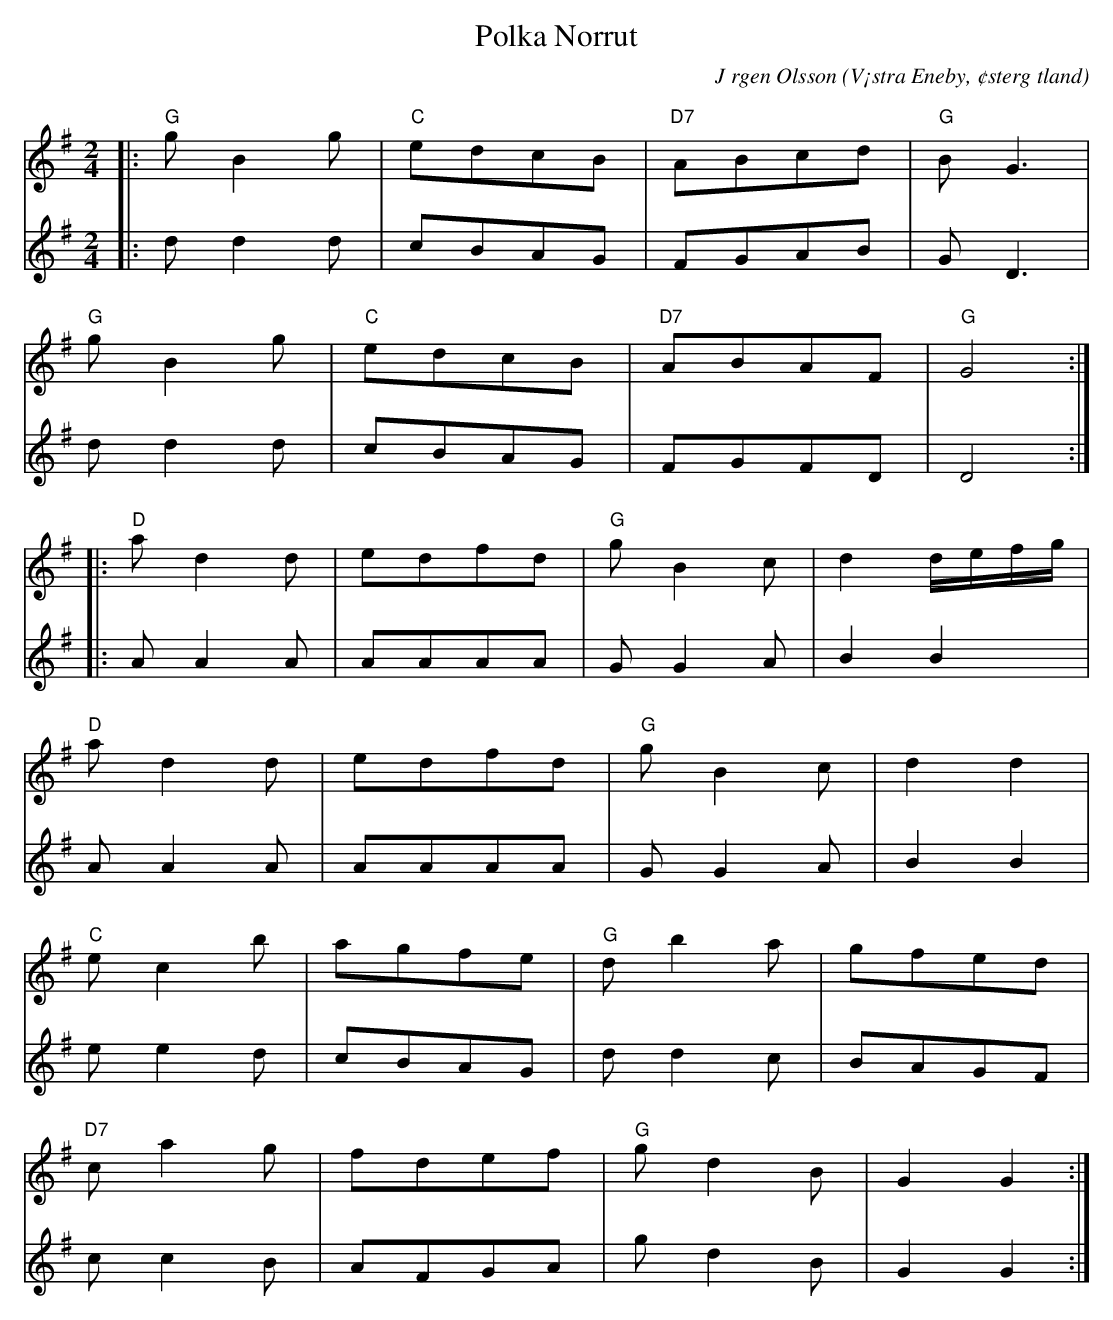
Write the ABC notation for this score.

X:1
T:Polka Norrut
C:J rgen Olsson
O:V¡stra Eneby, ¢sterg tland
Q:115
M:2/4
L:1/8
K:G
V:1
|:"G" gB2g|"C" edcB|"D7" ABcd|"G" B G3|
  "G" gB2g|"C" edcB|"D7" ABAF|"G" G4 :|
|:"D" ad2d|edfd   |"G" gB2c |d2d/2e/2f/2g/2|
"D" ad2d|edfd   |"G" gB2c |d2d2   |
"C" ec2b |agfe   |"G" db2a |gfed   |
"D7" ca2g |fdef   |"G" gd2B |G2G2   :|]
V:2
|:dd2d|cBAG|FGAB|G D3|
  dd2d|cBAG|FGFD|D4 :|
|:AA2A|AAAA   | GG2A |B2 B2|
AA2A|AAAA   | GG2A |B2B2   |
ee2d |cBAG   | dd2c |BAGF   |
 cc2B |AFGA   | gd2B |G2G2   :|]
